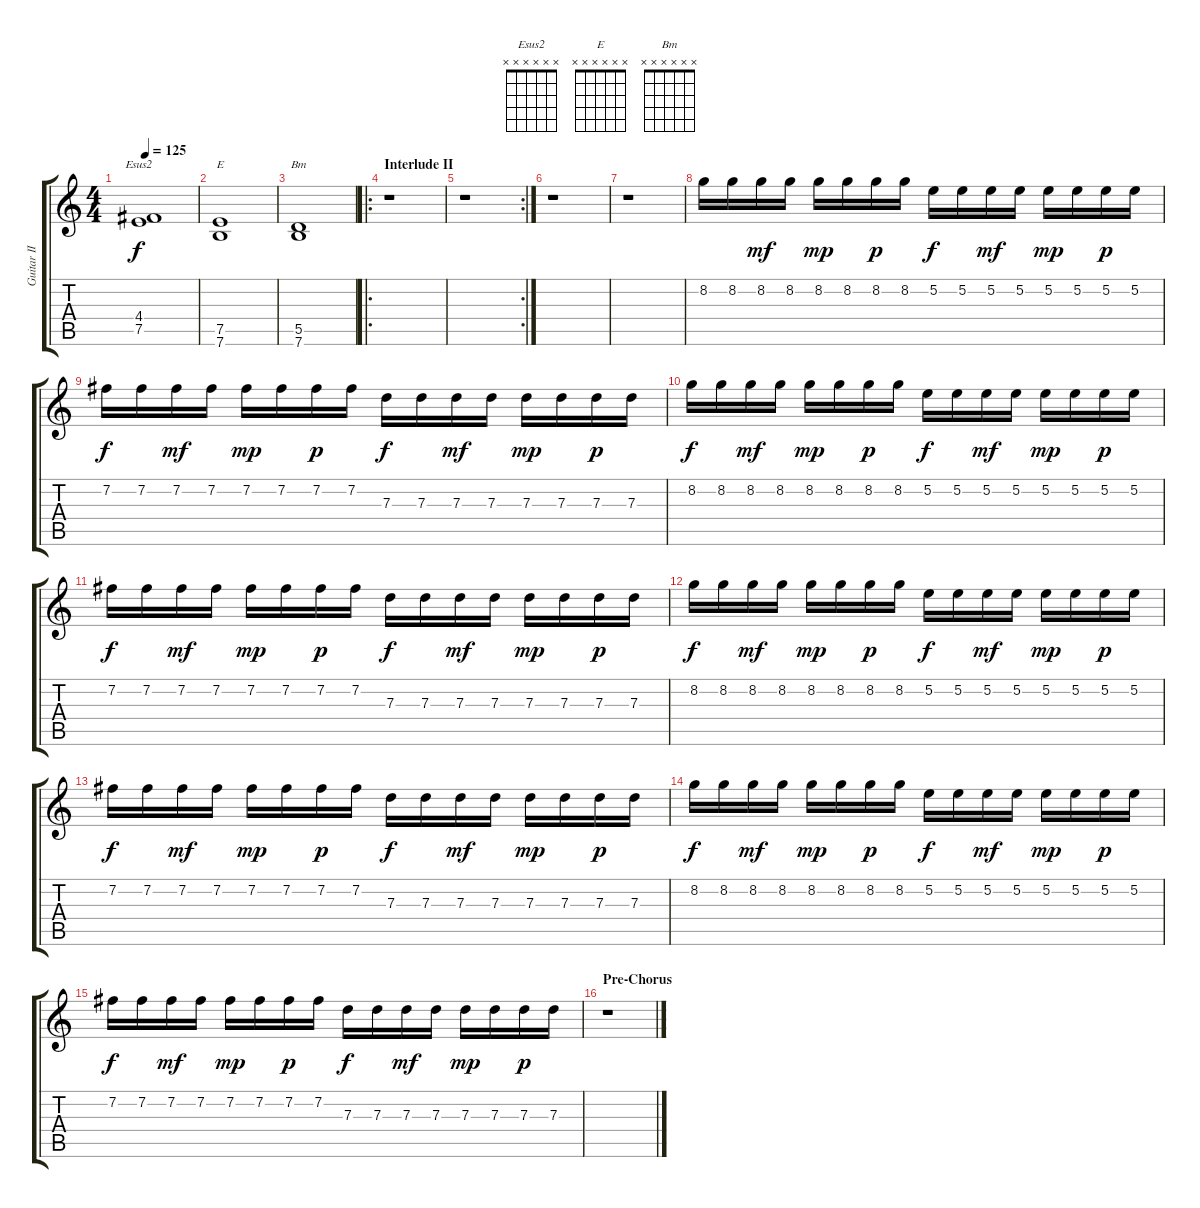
\track ("Guitar II" "Guitar II") {instrument distortionguitar}
\staff {score tabs}
\tuning (E4 B3 G3 D3 A2 E2) {hide}
\chord ("Esus2" x x x x x x)
\chord ("E" x x x x x x)
\chord ("Bm" x x x x x x)
\ts (4 4)
\tempo 125
\clef g2
\ks c
(4.4 7.5).1{ch "Esus2" dy f} |
(7.5 7.6).1{ch "E"} |
(5.5 7.6).1{ch "Bm"} |
\ro
\section ("" "Interlude II")
r.1 |
\rc 2
r.1 |
r.1 |
r.1 |
8.2.16 8.2.16 8.2.16{dy mf} 8.2.16 8.2.16{dy mp} 8.2.16 8.2.16{dy p} 8.2.16 5.2.16{dy f} 5.2.16 5.2.16{dy mf} 5.2.16 5.2.16{dy mp} 5.2.16 5.2.16{dy p} 5.2.16 |
7.2.16{dy f} 7.2.16 7.2.16{dy mf} 7.2.16 7.2.16{dy mp} 7.2.16 7.2.16{dy p} 7.2.16 7.3.16{dy f} 7.3.16 7.3.16{dy mf} 7.3.16 7.3.16{dy mp} 7.3.16 7.3.16{dy p} 7.3.16 |
8.2.16{dy f} 8.2.16 8.2.16{dy mf} 8.2.16 8.2.16{dy mp} 8.2.16 8.2.16{dy p} 8.2.16 5.2.16{dy f} 5.2.16 5.2.16{dy mf} 5.2.16 5.2.16{dy mp} 5.2.16 5.2.16{dy p} 5.2.16 |
7.2.16{dy f} 7.2.16 7.2.16{dy mf} 7.2.16 7.2.16{dy mp} 7.2.16 7.2.16{dy p} 7.2.16 7.3.16{dy f} 7.3.16 7.3.16{dy mf} 7.3.16 7.3.16{dy mp} 7.3.16 7.3.16{dy p} 7.3.16 |
8.2.16{dy f} 8.2.16 8.2.16{dy mf} 8.2.16 8.2.16{dy mp} 8.2.16 8.2.16{dy p} 8.2.16 5.2.16{dy f} 5.2.16 5.2.16{dy mf} 5.2.16 5.2.16{dy mp} 5.2.16 5.2.16{dy p} 5.2.16 |
7.2.16{dy f} 7.2.16 7.2.16{dy mf} 7.2.16 7.2.16{dy mp} 7.2.16 7.2.16{dy p} 7.2.16 7.3.16{dy f} 7.3.16 7.3.16{dy mf} 7.3.16 7.3.16{dy mp} 7.3.16 7.3.16{dy p} 7.3.16 |
8.2.16{dy f} 8.2.16 8.2.16{dy mf} 8.2.16 8.2.16{dy mp} 8.2.16 8.2.16{dy p} 8.2.16 5.2.16{dy f} 5.2.16 5.2.16{dy mf} 5.2.16 5.2.16{dy mp} 5.2.16 5.2.16{dy p} 5.2.16 |
7.2.16{dy f} 7.2.16 7.2.16{dy mf} 7.2.16 7.2.16{dy mp} 7.2.16 7.2.16{dy p} 7.2.16 7.3.16{dy f} 7.3.16 7.3.16{dy mf} 7.3.16 7.3.16{dy mp} 7.3.16 7.3.16{dy p} 7.3.16 |
\section ("" "Pre-Chorus")
r.1
